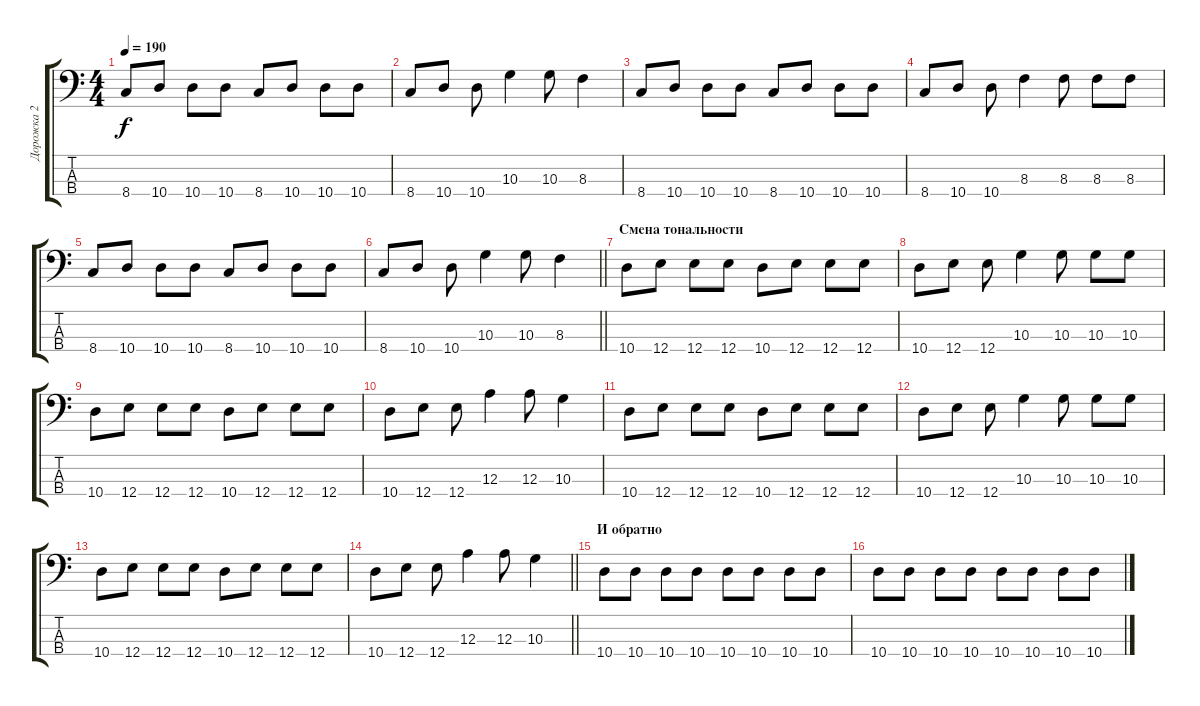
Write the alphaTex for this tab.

\track ("Дорожка 2" "Дорожка 2") {instrument electricbassfinger}
\staff {score tabs}
\tuning (G2 D2 A1 E1) {hide}
\ts (4 4)
\tempo 190
\clef f4
\ks c
8.4.8{dy f} 10.4.8 10.4.8 10.4.8 8.4.8 10.4.8 10.4.8 10.4.8 |
8.4.8 10.4.8 10.4.8 10.3.4 10.3.8 8.3.4 |
8.4.8 10.4.8 10.4.8 10.4.8 8.4.8 10.4.8 10.4.8 10.4.8 |
8.4.8 10.4.8 10.4.8 8.3.4 8.3.8 8.3.8 8.3.8 |
8.4.8 10.4.8 10.4.8 10.4.8 8.4.8 10.4.8 10.4.8 10.4.8 |
\barLineRight lightlight
8.4.8 10.4.8 10.4.8 10.3.4 10.3.8 8.3.4 |
\section ("" "Смена тональности")
10.4.8 12.4.8 12.4.8 12.4.8 10.4.8 12.4.8 12.4.8 12.4.8 |
10.4.8 12.4.8 12.4.8 10.3.4 10.3.8 10.3.8 10.3.8 |
10.4.8 12.4.8 12.4.8 12.4.8 10.4.8 12.4.8 12.4.8 12.4.8 |
10.4.8 12.4.8 12.4.8 12.3.4 12.3.8 10.3.4 |
10.4.8 12.4.8 12.4.8 12.4.8 10.4.8 12.4.8 12.4.8 12.4.8 |
10.4.8 12.4.8 12.4.8 10.3.4 10.3.8 10.3.8 10.3.8 |
10.4.8 12.4.8 12.4.8 12.4.8 10.4.8 12.4.8 12.4.8 12.4.8 |
\barLineRight lightlight
10.4.8 12.4.8 12.4.8 12.3.4 12.3.8 10.3.4 |
\section ("" "И обратно")
10.4.8 10.4.8 10.4.8 10.4.8 10.4.8 10.4.8 10.4.8 10.4.8 |
10.4.8 10.4.8 10.4.8 10.4.8 10.4.8 10.4.8 10.4.8 10.4.8
